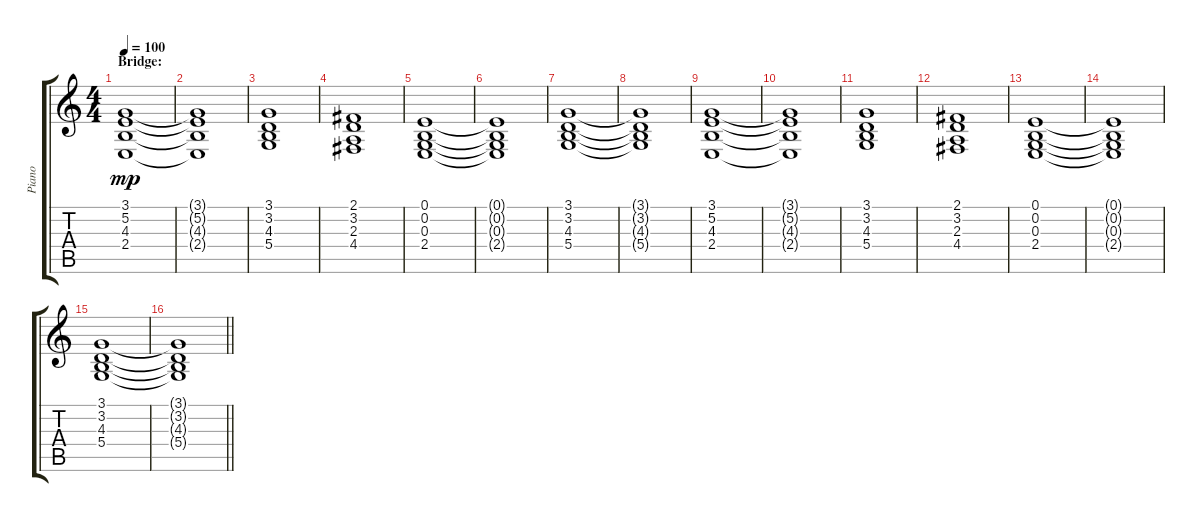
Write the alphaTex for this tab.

\track ("Piano" "Piano") {instrument synthstrings2}
\staff {score tabs}
\tuning (E4 B3 G3 D3 A2 E2) {hide}
\ts (4 4)
\section ("" "Bridge:")
\tempo 100
\clef g2
\ks c
(3.1 5.2 4.3 2.4).1{dy mp} |
(3.1{t} 5.2{t} 4.3{t} 2.4{t}).1 |
(3.1 3.2 4.3 5.4).1 |
(2.1 3.2 2.3 4.4).1 |
(0.1 0.2 0.3 2.4).1 |
(0.1{t} 0.2{t} 0.3{t} 2.4{t}).1 |
(3.1 3.2 4.3 5.4).1 |
(3.1{t} 3.2{t} 4.3{t} 5.4{t}).1 |
(3.1 5.2 4.3 2.4).1 |
(3.1{t} 5.2{t} 4.3{t} 2.4{t}).1 |
(3.1 3.2 4.3 5.4).1 |
(2.1 3.2 2.3 4.4).1 |
(0.1 0.2 0.3 2.4).1 |
(0.1{t} 0.2{t} 0.3{t} 2.4{t}).1 |
(3.1 3.2 4.3 5.4).1 |
\barLineRight lightlight
(3.1{t} 3.2{t} 4.3{t} 5.4{t}).1
